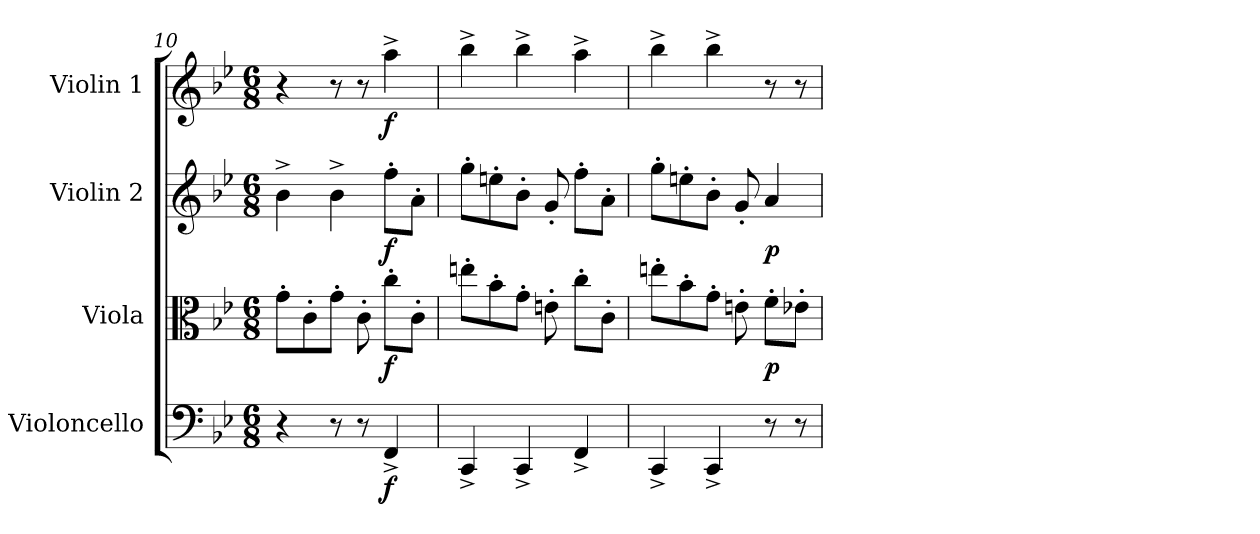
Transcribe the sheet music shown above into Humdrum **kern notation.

**kern	**dynam	**kern	**dynam	**kern	**dynam	**kern	**dynam
*part4	*part4	*part3	*part3	*part2	*part2	*part1	*part1
*staff4	*staff4	*staff3	*staff3	*staff2	*staff2	*staff1	*staff1
*I"Violoncello	*	*I"Viola	*	*I"Violin 2	*	*I"Violin 1	*
*I'Vc	*	*I'Vla	*	*I'Vln	*	*I'Vln	*
*clefF4	*	*clefC3	*	*clefG2	*	*clefG2	*
*k[b-e-]	*	*k[b-e-]	*	*k[b-e-]	*	*k[b-e-]	*
*M6/8	*	*M6/8	*	*M6/8	*	*M6/8	*
=10	=10	=10	=10	=10	=10	=10	=10
4r	.	8g'\L	.	4b-^\	.	4r	.
.	.	8c'\	.	.	.	.	.
8r	.	8g'\J	.	4b-^\	.	8r	.
8r	.	8c'\	.	.	.	8r	.
!	!LO:DY:b	!	!LO:DY:b	!	!LO:DY:b	!	!LO:DY:b
4FF^/	f	8cc'\L	f	8ff'\L	f	4aa^\	f
.	.	8c'\J	.	8a'\J	.	.	.
=11	=11	=11	=11	=11	=11	=11	=11
4CC^/	.	8een'\L	.	8gg'\L	.	4bb-^\	.
.	.	8b-'\	.	8een'\	.	.	.
4CC^/	.	8g'\J	.	8b-'\J	.	4bb-^\	.
.	.	8en'\	.	8g'/	.	.	.
4FF^/	.	8cc'\L	.	8ff'\L	.	4aa^\	.
.	.	8c'\J	.	8a'\J	.	.	.
=12	=12	=12	=12	=12	=12	=12	=12
4CC^/	.	8een'\L	.	8gg'\L	.	4bb-^\	.
.	.	8b-'\	.	8een'\	.	.	.
4CC^/	.	8g'\J	.	8b-'\J	.	4bb-^\	.
.	.	8en'\	.	8g'/	.	.	.
!	!	!	!LO:DY:b	!	!LO:DY:b	!	!
8r	.	8f'\L	p	4a/	p	8r	.
8r	.	8e-X'\J	.	.	.	8r	.
=	=	=	=	=	=	=	=
*-	*-	*-	*-	*-	*-	*-	*-
